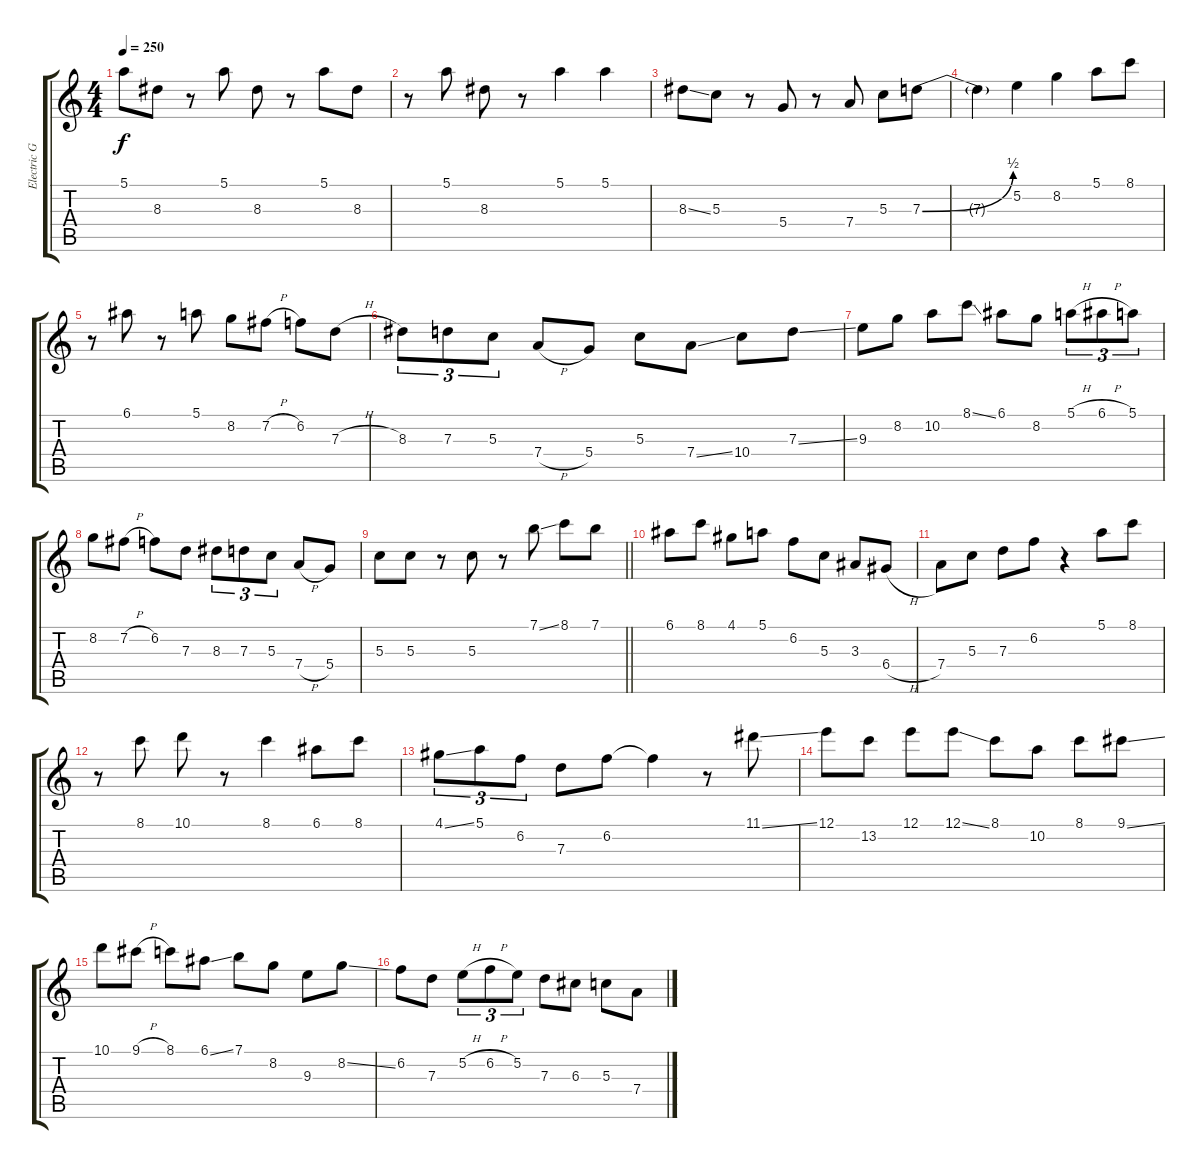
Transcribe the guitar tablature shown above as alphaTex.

\track ("Electric Guitar" "Electric G") {instrument distortionguitar}
\staff {score tabs}
\tuning (E4 B3 G3 D3 A2 E2) {hide}
\ts (4 4)
\tempo 250
\clef g2
\ks c
5.1.8{dy f} 8.3.8 r.8 5.1.8 8.3.8 r.8 5.1.8 8.3.8 |
r.8 5.1.8 8.3.8 r.8 5.1.4 5.1.4 |
8.3{ss}.8 5.3.8 r.8 5.4.8 r.8 7.4.8 5.3.8 7.3{be (bend 0 0 60 2)}.8 |
7.3{t}.4 5.2.4 8.2.4 5.1.8 8.1.8 |
r.8 6.1.8 r.8 5.1.8 8.2.8 7.2{h}.8 6.2.8 7.3{h}.8 |
8.3.8{tu (3 2)} 7.3.8{tu (3 2)} 5.3.8{tu (3 2)} 7.4{h}.8 5.4.8 5.3.8 7.4{ss}.8 10.4.8 7.3{ss}.8 |
9.3.8 8.2.8 10.2.8 8.1{ss}.8 6.1.8 8.2.8 5.1{h}.8{tu (3 2)} 6.1{h}.8{tu (3 2)} 5.1.8{tu (3 2)} |
8.2.8 7.2{h}.8 6.2.8 7.3.8 8.3.8{tu (3 2)} 7.3.8{tu (3 2)} 5.3.8{tu (3 2)} 7.4{h}.8 5.4.8 |
\barLineRight lightlight
5.3.8 5.3.8 r.8 5.3.8 r.8 7.1{ss}.8 8.1.8 7.1.8 |
6.1.8 8.1.8 4.1.8 5.1.8 6.2.8 5.3.8 3.3.8 6.4{h}.8 |
7.4.8 5.3.8 7.3.8 6.2.8 r.4 5.1.8 8.1.8 |
r.8 8.1.8 10.1.8 r.8 8.1.4 6.1.8 8.1.8 |
4.1{ss}.8{tu (3 2)} 5.1.8{tu (3 2)} 6.2.8{tu (3 2)} 7.3.8 6.2.8 6.2{t}.4 r.8 11.1{ss}.8 |
12.1.8 13.2.8 12.1.8 12.1{ss}.8 8.1.8 10.2.8 8.1.8 9.1{ss}.8 |
10.1.8 9.1{h}.8 8.1.8 6.1{ss}.8 7.1.8 8.2.8 9.3.8 8.2{ss}.8 |
6.2.8 7.3.8 5.2{h}.8{tu (3 2)} 6.2{h}.8{tu (3 2)} 5.2.8{tu (3 2)} 7.3.8 6.3.8 5.3.8 7.4{ss}.8
